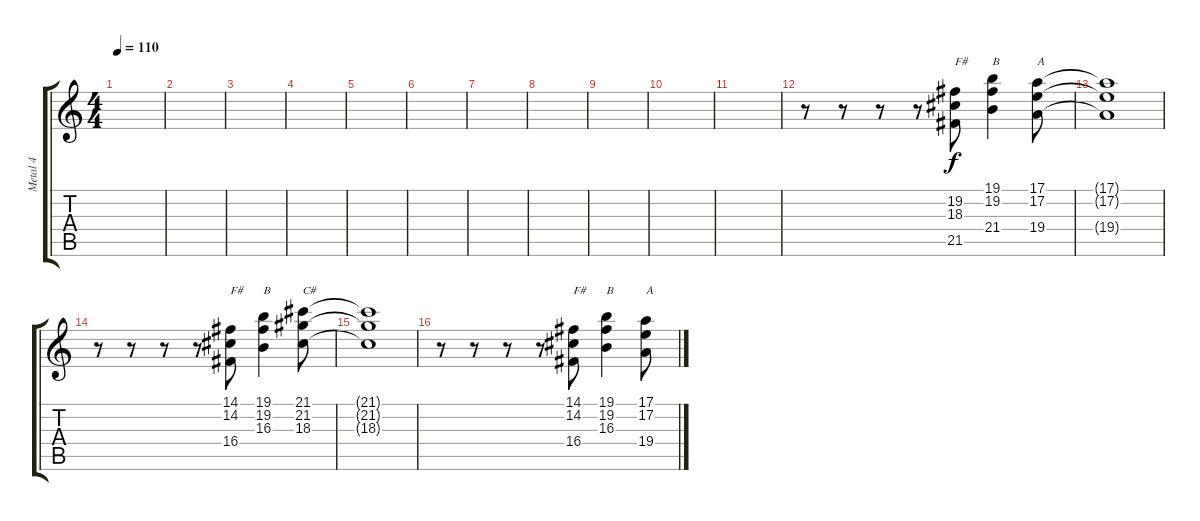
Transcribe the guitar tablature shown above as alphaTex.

\track ("Metal 4" "Metal 4") {instrument sopranosax}
\staff {score tabs}
\tuning (E4 B3 G3 D3 A2 E2) {hide}
\ts (4 4)
\tempo 110
\clef g2
\ks c
|
|
|
|
|
|
|
|
|
|
|
r.8 r.8 r.8 r.8 (19.2 18.3 21.5).8{txt "F#"} (19.1 19.2 21.4).4{txt "B"} (17.1 17.2 19.4).8{txt "A"} |
(17.1{t} 17.2{t} 19.4{t}).1 |
r.8 r.8 r.8 r.8 (14.1 14.2 16.4).8{txt "F#"} (19.1 19.2 16.3).4{txt "B"} (21.1 21.2 18.3).8{txt "C#"} |
(21.1{t} 21.2{t} 18.3{t}).1 |
r.8 r.8 r.8 r.8 (14.1 14.2 16.4).8{txt "F#"} (19.1 19.2 16.3).4{txt "B"} (17.1 17.2 19.4).8{txt "A"}
